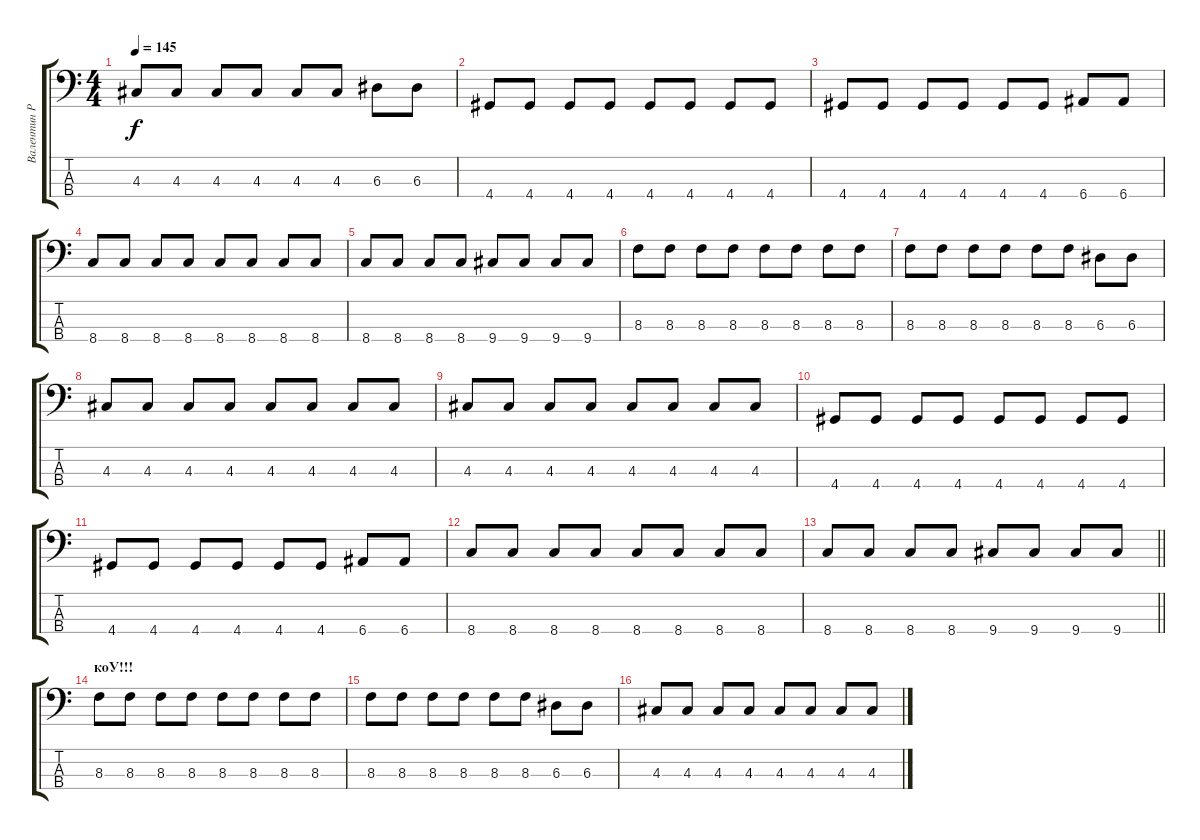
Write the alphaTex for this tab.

\track ("Валентин Pitones" "Валентин P") {instrument electricbasspick}
\staff {score tabs}
\tuning (G2 D2 A1 E1) {hide}
\ts (4 4)
\tempo 145
\clef f4
\ks c
4.3.8{dy f} 4.3.8 4.3.8 4.3.8 4.3.8 4.3.8 6.3.8 6.3.8 |
4.4.8 4.4.8 4.4.8 4.4.8 4.4.8 4.4.8 4.4.8 4.4.8 |
4.4.8 4.4.8 4.4.8 4.4.8 4.4.8 4.4.8 6.4.8 6.4.8 |
8.4.8 8.4.8 8.4.8 8.4.8 8.4.8 8.4.8 8.4.8 8.4.8 |
8.4.8 8.4.8 8.4.8 8.4.8 9.4.8 9.4.8 9.4.8 9.4.8 |
8.3.8 8.3.8 8.3.8 8.3.8 8.3.8 8.3.8 8.3.8 8.3.8 |
8.3.8 8.3.8 8.3.8 8.3.8 8.3.8 8.3.8 6.3.8 6.3.8 |
4.3.8 4.3.8 4.3.8 4.3.8 4.3.8 4.3.8 4.3.8 4.3.8 |
4.3.8 4.3.8 4.3.8 4.3.8 4.3.8 4.3.8 4.3.8 4.3.8 |
4.4.8 4.4.8 4.4.8 4.4.8 4.4.8 4.4.8 4.4.8 4.4.8 |
4.4.8 4.4.8 4.4.8 4.4.8 4.4.8 4.4.8 6.4.8 6.4.8 |
8.4.8 8.4.8 8.4.8 8.4.8 8.4.8 8.4.8 8.4.8 8.4.8 |
\barLineRight lightlight
8.4.8 8.4.8 8.4.8 8.4.8 9.4.8 9.4.8 9.4.8 9.4.8 |
\section ("" "коУ!!!")
8.3.8 8.3.8 8.3.8 8.3.8 8.3.8 8.3.8 8.3.8 8.3.8 |
8.3.8 8.3.8 8.3.8 8.3.8 8.3.8 8.3.8 6.3.8 6.3.8 |
4.3.8 4.3.8 4.3.8 4.3.8 4.3.8 4.3.8 4.3.8 4.3.8
